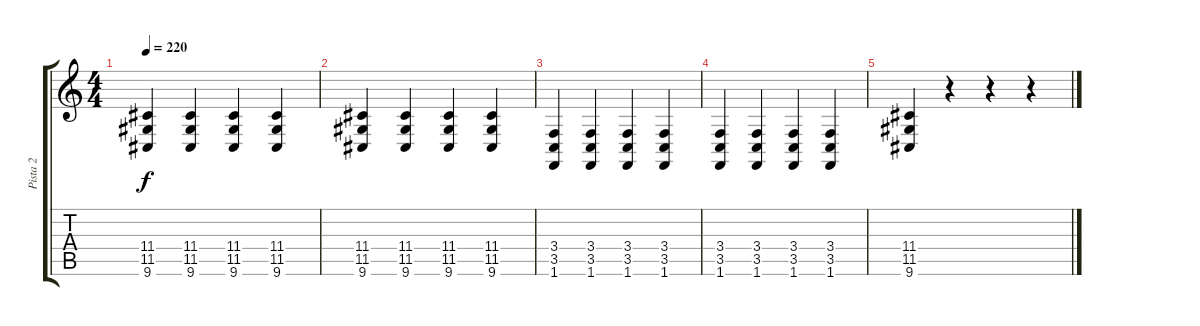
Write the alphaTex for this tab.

\track ("Pista 2" "Pista 2") {instrument acousticgrandpiano}
\staff {score tabs}
\tuning (E4 B3 G3 D3 A2 E2) {hide}
\ts (4 4)
\tempo 220
\clef g2
\ks c
(11.4 11.5 9.6).4{dy f} (11.4 11.5 9.6).4 (11.4 11.5 9.6).4 (11.4 11.5 9.6).4 |
(11.4 11.5 9.6).4 (11.4 11.5 9.6).4 (11.4 11.5 9.6).4 (11.4 11.5 9.6).4 |
(3.4 3.5 1.6).4 (3.4 3.5 1.6).4 (3.4 3.5 1.6).4 (3.4 3.5 1.6).4 |
(3.4 3.5 1.6).4 (3.4 3.5 1.6).4 (3.4 3.5 1.6).4 (3.4 3.5 1.6).4 |
(11.4 11.5 9.6).4 r.4 r.4 r.4
